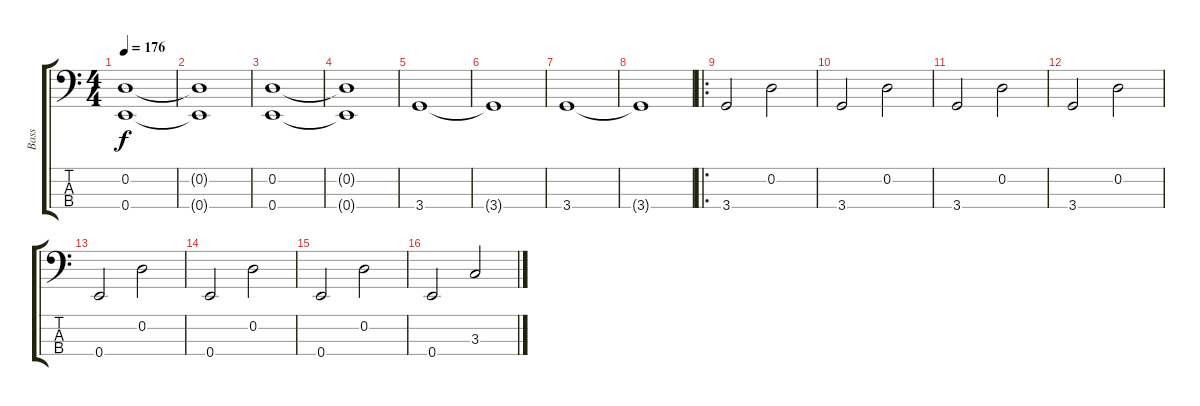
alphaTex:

\track ("Bass" "Bass") {instrument electricbassfinger}
\staff {score tabs}
\tuning (G2 D2 A1 E1) {hide}
\ts (4 4)
\tempo 176
\clef f4
\ks c
(0.2 0.4).1{dy f instrument electricbassfinger} |
(0.2{t} 0.4{t}).1 |
(0.2 0.4).1 |
(0.2{t} 0.4{t}).1 |
3.4.1 |
3.4{t}.1 |
3.4.1 |
3.4{t}.1 |
\ro
3.4.2 0.2.2 |
3.4.2 0.2.2 |
3.4.2 0.2.2 |
3.4.2 0.2.2 |
0.4.2 0.2.2 |
0.4.2 0.2.2 |
0.4.2 0.2.2 |
0.4.2 3.3.2
